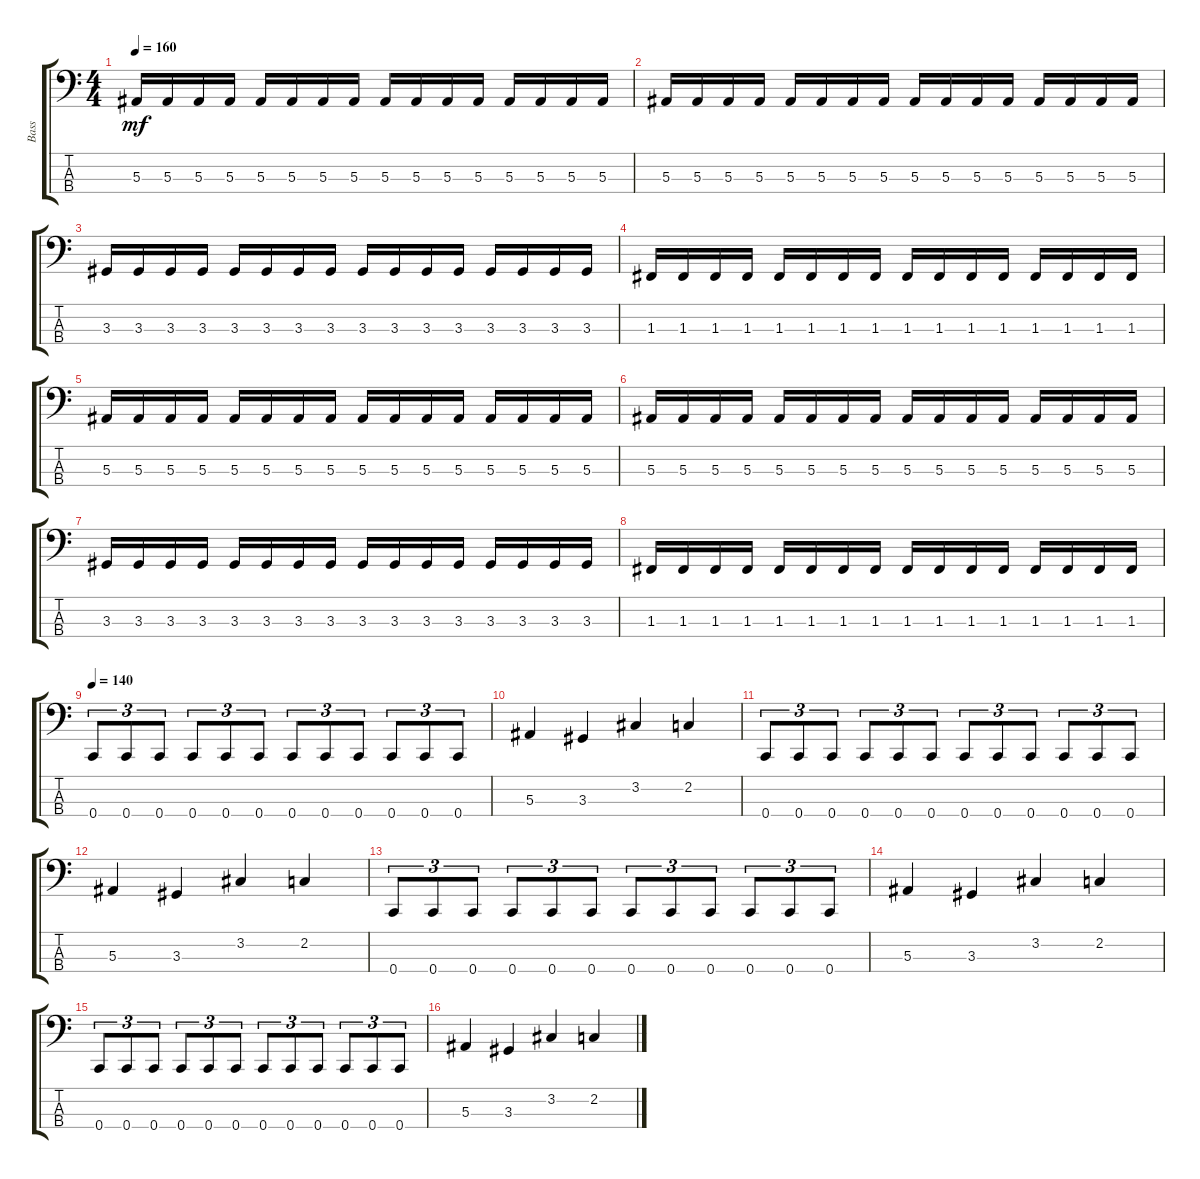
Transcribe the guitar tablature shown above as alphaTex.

\track ("Bass" "Bass") {instrument electricbassfinger}
\staff {score tabs}
\tuning (Eb2 Bb1 F1 C1) {hide}
\ts (4 4)
\tempo 160
\clef f4
\ks c
5.3.16{dy mf} 5.3.16 5.3.16 5.3.16 5.3.16 5.3.16 5.3.16 5.3.16 5.3.16 5.3.16 5.3.16 5.3.16 5.3.16 5.3.16 5.3.16 5.3.16 |
5.3.16 5.3.16 5.3.16 5.3.16 5.3.16 5.3.16 5.3.16 5.3.16 5.3.16 5.3.16 5.3.16 5.3.16 5.3.16 5.3.16 5.3.16 5.3.16 |
3.3.16 3.3.16 3.3.16 3.3.16 3.3.16 3.3.16 3.3.16 3.3.16 3.3.16 3.3.16 3.3.16 3.3.16 3.3.16 3.3.16 3.3.16 3.3.16 |
1.3.16 1.3.16 1.3.16 1.3.16 1.3.16 1.3.16 1.3.16 1.3.16 1.3.16 1.3.16 1.3.16 1.3.16 1.3.16 1.3.16 1.3.16 1.3.16 |
5.3.16 5.3.16 5.3.16 5.3.16 5.3.16 5.3.16 5.3.16 5.3.16 5.3.16 5.3.16 5.3.16 5.3.16 5.3.16 5.3.16 5.3.16 5.3.16 |
5.3.16 5.3.16 5.3.16 5.3.16 5.3.16 5.3.16 5.3.16 5.3.16 5.3.16 5.3.16 5.3.16 5.3.16 5.3.16 5.3.16 5.3.16 5.3.16 |
3.3.16 3.3.16 3.3.16 3.3.16 3.3.16 3.3.16 3.3.16 3.3.16 3.3.16 3.3.16 3.3.16 3.3.16 3.3.16 3.3.16 3.3.16 3.3.16 |
1.3.16 1.3.16 1.3.16 1.3.16 1.3.16 1.3.16 1.3.16 1.3.16 1.3.16 1.3.16 1.3.16 1.3.16 1.3.16 1.3.16 1.3.16 1.3.16 |
\tempo 140
0.4.8{tu (3 2)} 0.4.8{tu (3 2)} 0.4.8{tu (3 2)} 0.4.8{tu (3 2)} 0.4.8{tu (3 2)} 0.4.8{tu (3 2)} 0.4.8{tu (3 2)} 0.4.8{tu (3 2)} 0.4.8{tu (3 2)} 0.4.8{tu (3 2)} 0.4.8{tu (3 2)} 0.4.8{tu (3 2)} |
5.3.4 3.3.4 3.2.4 2.2.4 |
0.4.8{tu (3 2)} 0.4.8{tu (3 2)} 0.4.8{tu (3 2)} 0.4.8{tu (3 2)} 0.4.8{tu (3 2)} 0.4.8{tu (3 2)} 0.4.8{tu (3 2)} 0.4.8{tu (3 2)} 0.4.8{tu (3 2)} 0.4.8{tu (3 2)} 0.4.8{tu (3 2)} 0.4.8{tu (3 2)} |
5.3.4 3.3.4 3.2.4 2.2.4 |
0.4.8{tu (3 2)} 0.4.8{tu (3 2)} 0.4.8{tu (3 2)} 0.4.8{tu (3 2)} 0.4.8{tu (3 2)} 0.4.8{tu (3 2)} 0.4.8{tu (3 2)} 0.4.8{tu (3 2)} 0.4.8{tu (3 2)} 0.4.8{tu (3 2)} 0.4.8{tu (3 2)} 0.4.8{tu (3 2)} |
5.3.4 3.3.4 3.2.4 2.2.4 |
0.4.8{tu (3 2)} 0.4.8{tu (3 2)} 0.4.8{tu (3 2)} 0.4.8{tu (3 2)} 0.4.8{tu (3 2)} 0.4.8{tu (3 2)} 0.4.8{tu (3 2)} 0.4.8{tu (3 2)} 0.4.8{tu (3 2)} 0.4.8{tu (3 2)} 0.4.8{tu (3 2)} 0.4.8{tu (3 2)} |
5.3.4 3.3.4 3.2.4 2.2.4
